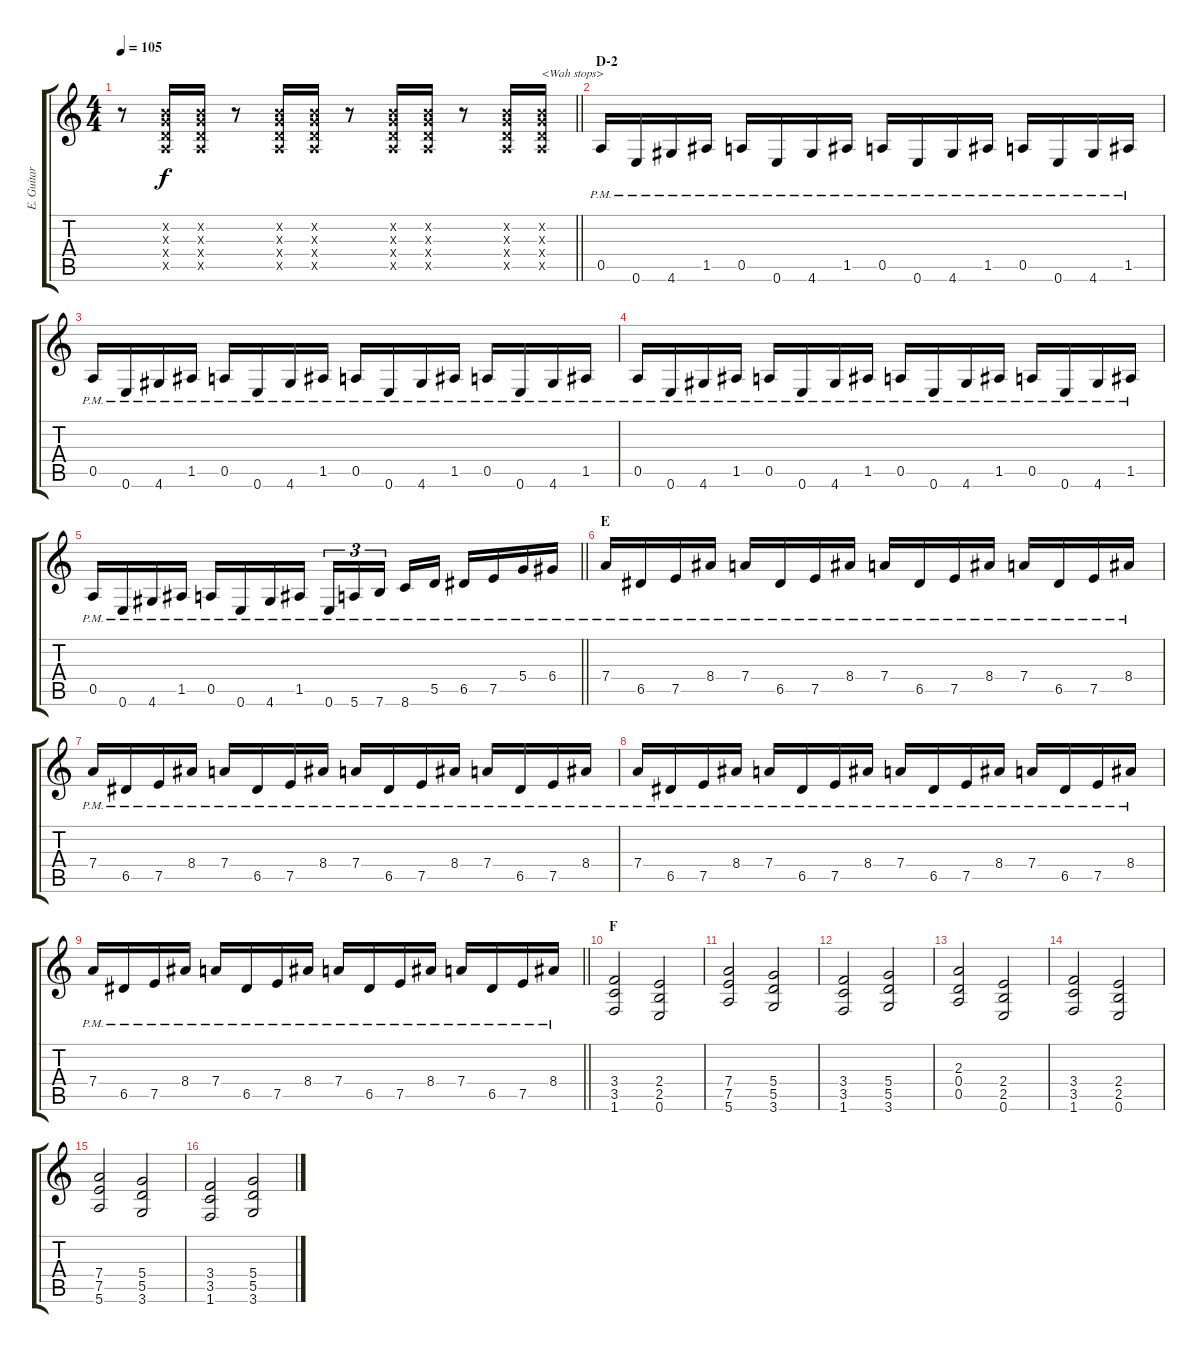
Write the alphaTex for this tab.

\track ("E. Guitar II" "E. Guitar ") {instrument overdrivenguitar}
\staff {score tabs}
\tuning (E4 B3 G3 D3 A2 E2) {hide}
\ts (4 4)
\tempo 105
\clef g2
\barLineRight lightlight
\ks c
r.8{dy f} (0.2{x} 0.3{x} 0.4{x} 0.5{x}).16 (0.2{x} 0.3{x} 0.4{x} 0.5{x}).16 r.8 (0.2{x} 0.3{x} 0.4{x} 0.5{x}).16 (0.2{x} 0.3{x} 0.4{x} 0.5{x}).16 r.8 (0.2{x} 0.3{x} 0.4{x} 0.5{x}).16 (0.2{x} 0.3{x} 0.4{x} 0.5{x}).16 r.8 (0.2{x} 0.3{x} 0.4{x} 0.5{x}).16 (0.2{x} 0.3{x} 0.4{x} 0.5{x}).16{txt "<Wah stops>"} |
\section ("" "D-2")
0.5{pm}.16 0.6{pm}.16 4.6{pm}.16 1.5{pm}.16 0.5{pm}.16 0.6{pm}.16 4.6{pm}.16 1.5{pm}.16 0.5{pm}.16 0.6{pm}.16 4.6{pm}.16 1.5{pm}.16 0.5{pm}.16 0.6{pm}.16 4.6{pm}.16 1.5{pm}.16 |
0.5{pm}.16 0.6{pm}.16 4.6{pm}.16 1.5{pm}.16 0.5{pm}.16 0.6{pm}.16 4.6{pm}.16 1.5{pm}.16 0.5{pm}.16 0.6{pm}.16 4.6{pm}.16 1.5{pm}.16 0.5{pm}.16 0.6{pm}.16 4.6{pm}.16 1.5{pm}.16 |
0.5{pm}.16 0.6{pm}.16 4.6{pm}.16 1.5{pm}.16 0.5{pm}.16 0.6{pm}.16 4.6{pm}.16 1.5{pm}.16 0.5{pm}.16 0.6{pm}.16 4.6{pm}.16 1.5{pm}.16 0.5{pm}.16 0.6{pm}.16 4.6{pm}.16 1.5{pm}.16 |
\barLineRight lightlight
0.5{pm}.16 0.6{pm}.16 4.6{pm}.16 1.5{pm}.16 0.5{pm}.16 0.6{pm}.16 4.6{pm}.16 1.5{pm}.16 0.6{pm}.16{tu (3 2)} 5.6{pm}.16{tu (3 2)} 7.6{pm}.16{tu (3 2) beam splitsecondary} 8.6{pm}.16 5.5{pm}.16 6.5{pm}.16 7.5{pm}.16 5.4{pm}.16 6.4{pm}.16 |
\section ("" "E")
7.4{pm}.16 6.5{pm}.16 7.5{pm}.16 8.4{pm}.16 7.4{pm}.16 6.5{pm}.16 7.5{pm}.16 8.4{pm}.16 7.4{pm}.16 6.5{pm}.16 7.5{pm}.16 8.4{pm}.16 7.4{pm}.16 6.5{pm}.16 7.5{pm}.16 8.4{pm}.16 |
7.4{pm}.16 6.5{pm}.16 7.5{pm}.16 8.4{pm}.16 7.4{pm}.16 6.5{pm}.16 7.5{pm}.16 8.4{pm}.16 7.4{pm}.16 6.5{pm}.16 7.5{pm}.16 8.4{pm}.16 7.4{pm}.16 6.5{pm}.16 7.5{pm}.16 8.4{pm}.16 |
7.4{pm}.16 6.5{pm}.16 7.5{pm}.16 8.4{pm}.16 7.4{pm}.16 6.5{pm}.16 7.5{pm}.16 8.4{pm}.16 7.4{pm}.16 6.5{pm}.16 7.5{pm}.16 8.4{pm}.16 7.4{pm}.16 6.5{pm}.16 7.5{pm}.16 8.4{pm}.16 |
\barLineRight lightlight
7.4{pm}.16 6.5{pm}.16 7.5{pm}.16 8.4{pm}.16 7.4{pm}.16 6.5{pm}.16 7.5{pm}.16 8.4{pm}.16 7.4{pm}.16 6.5{pm}.16 7.5{pm}.16 8.4{pm}.16 7.4{pm}.16 6.5{pm}.16 7.5{pm}.16 8.4{pm}.16 |
\section ("" "F")
(3.4 3.5 1.6).2 (2.4 2.5 0.6).2 |
(7.4 7.5 5.6).2 (5.4 5.5 3.6).2 |
(3.4 3.5 1.6).2 (5.4 5.5 3.6).2 |
(2.3 0.4 0.5).2 (2.4 2.5 0.6).2 |
(3.4 3.5 1.6).2 (2.4 2.5 0.6).2 |
(7.4 7.5 5.6).2 (5.4 5.5 3.6).2 |
(3.4 3.5 1.6).2 (5.4 5.5 3.6).2
